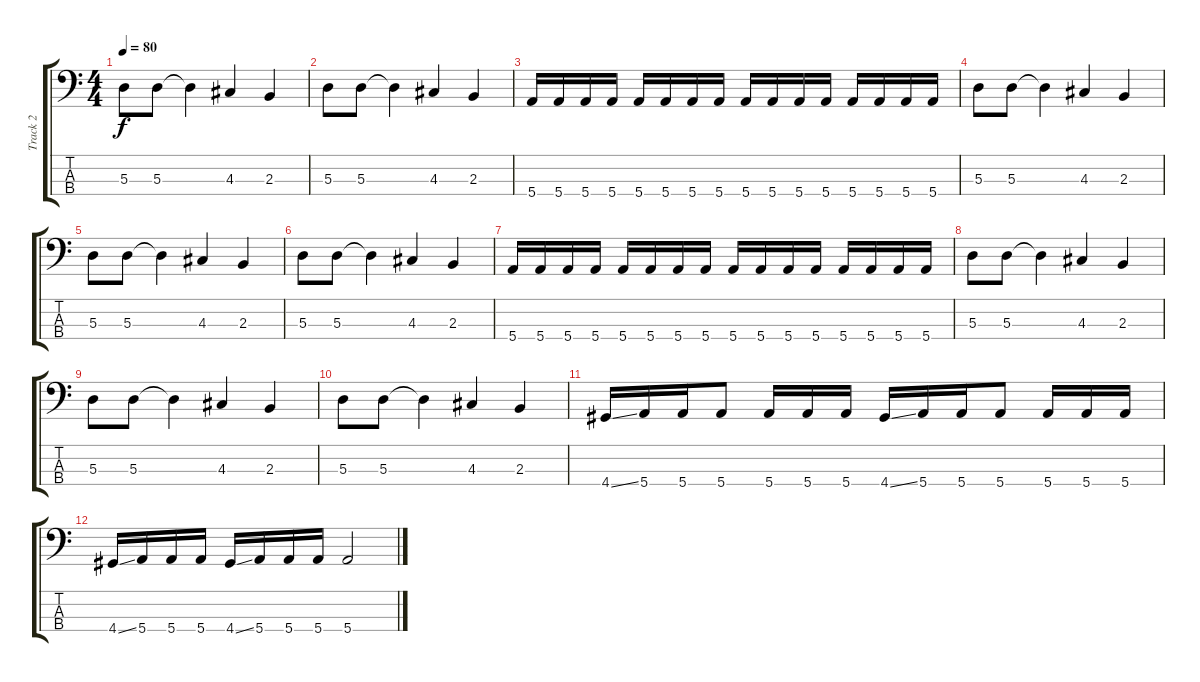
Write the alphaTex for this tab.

\track ("Track 2" "Track 2") {instrument electricbasspick}
\staff {score tabs}
\tuning (G2 D2 A1 E1) {hide}
\ts (4 4)
\tempo 80
\clef f4
\ks c
5.3.8{dy f} 5.3.8 5.3{t}.4 4.3.4 2.3.4 |
5.3.8 5.3.8 5.3{t}.4 4.3.4 2.3.4 |
5.4.16 5.4.16 5.4.16 5.4.16 5.4.16 5.4.16 5.4.16 5.4.16 5.4.16 5.4.16 5.4.16 5.4.16 5.4.16 5.4.16 5.4.16 5.4.16 |
5.3.8 5.3.8 5.3{t}.4 4.3.4 2.3.4 |
5.3.8 5.3.8 5.3{t}.4 4.3.4 2.3.4 |
5.3.8 5.3.8 5.3{t}.4 4.3.4 2.3.4 |
5.4.16 5.4.16 5.4.16 5.4.16 5.4.16 5.4.16 5.4.16 5.4.16 5.4.16 5.4.16 5.4.16 5.4.16 5.4.16 5.4.16 5.4.16 5.4.16 |
5.3.8 5.3.8 5.3{t}.4 4.3.4 2.3.4 |
5.3.8 5.3.8 5.3{t}.4 4.3.4 2.3.4 |
5.3.8 5.3.8 5.3{t}.4 4.3.4 2.3.4 |
4.4{ss}.16 5.4.16 5.4.16 5.4.8 5.4.16 5.4.16 5.4.16 4.4{ss}.16 5.4.16 5.4.16 5.4.8 5.4.16 5.4.16 5.4.16 |
4.4{ss}.16 5.4.16 5.4.16 5.4.16 4.4{ss}.16 5.4.16 5.4.16 5.4.16 5.4.2
